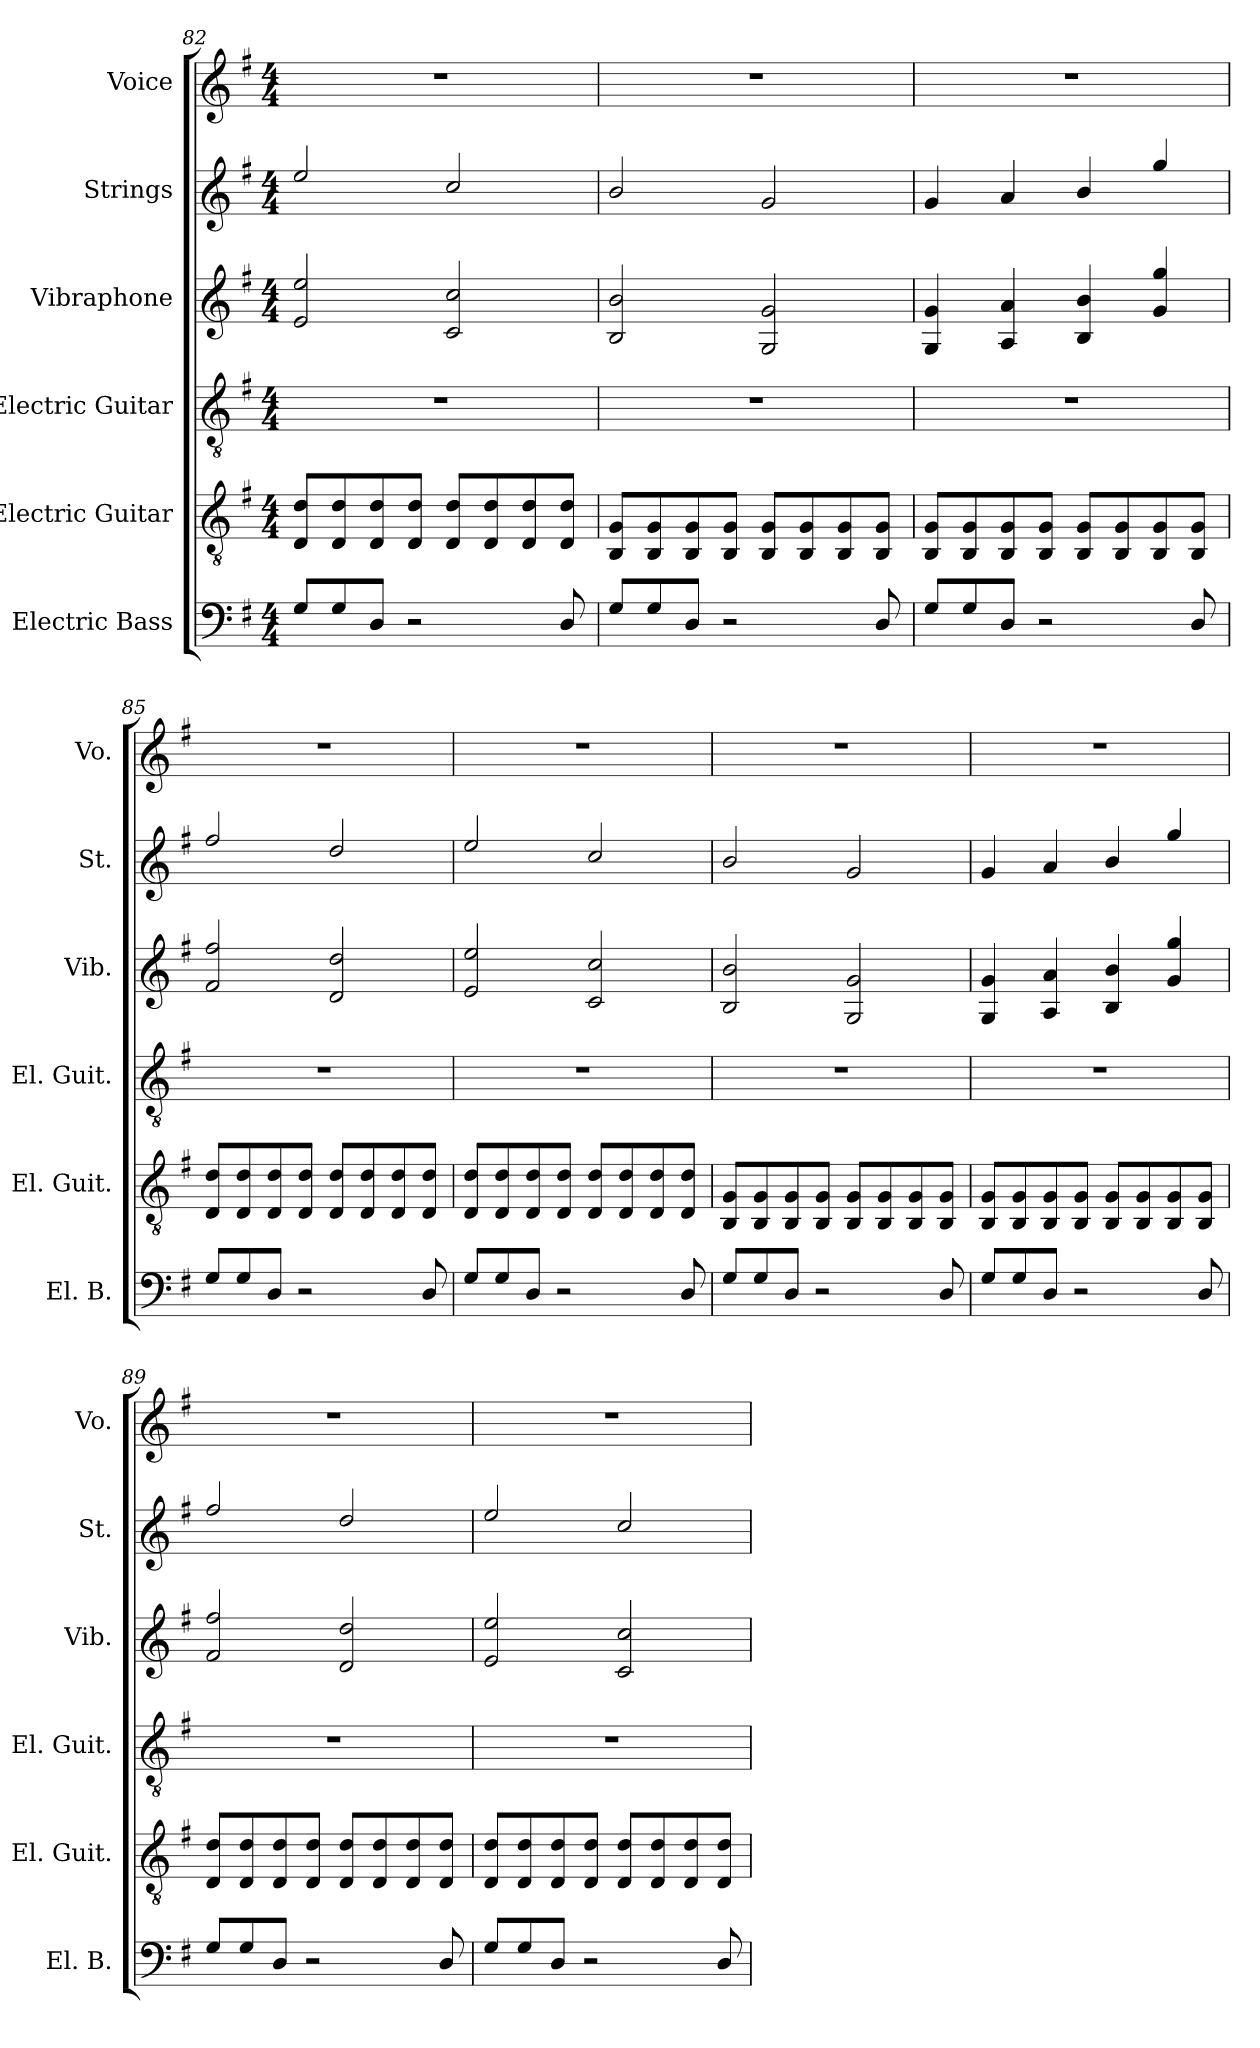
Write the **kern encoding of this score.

**kern	**kern	**kern	**kern	**kern	**kern
*part6	*part5	*part4	*part3	*part2	*part1
*staff6	*staff5	*staff4	*staff3	*staff2	*staff1
*I"Electric Bass	*I"Electric Guitar	*I"Electric Guitar	*I"Vibraphone	*I"Strings	*I"Voice
*I'El. B.	*I'El. Guit.	*I'El. Guit.	*I'Vib.	*I'St.	*I'Vo.
*clefF4	*clefGv2	*clefGv2	*clefG2	*clefG2	*clefG2
*k[f#]	*k[f#]	*k[f#]	*k[f#]	*k[f#]	*k[f#]
*M4/4	*M4/4	*M4/4	*M4/4	*M4/4	*M4/4
=82	=82	=82	=82	=82	=82
8G/L	8D/ 8d/L	1r	2e/ 2ee/	2ee/	1r
8G/	8D/ 8d/	.	.	.	.
8D/J	8D/ 8d/	.	.	.	.
2r	8D/ 8d/J	.	.	.	.
.	8D/ 8d/L	.	2c/ 2cc/	2cc/	.
.	8D/ 8d/	.	.	.	.
.	8D/ 8d/	.	.	.	.
8D/	8D/ 8d/J	.	.	.	.
!!LO:PB:g=z
=83	=83	=83	=83	=83	=83
8G/L	8BB/ 8G/L	1r	2B/ 2b/	2b/	1r
8G/	8BB/ 8G/	.	.	.	.
8D/J	8BB/ 8G/	.	.	.	.
2r	8BB/ 8G/J	.	.	.	.
.	8BB/ 8G/L	.	2G/ 2g/	2g/	.
.	8BB/ 8G/	.	.	.	.
.	8BB/ 8G/	.	.	.	.
8D/	8BB/ 8G/J	.	.	.	.
=84	=84	=84	=84	=84	=84
8G/L	8BB/ 8G/L	1r	4G/ 4g/	4g/	1r
8G/	8BB/ 8G/	.	.	.	.
8D/J	8BB/ 8G/	.	4A/ 4a/	4a/	.
2r	8BB/ 8G/J	.	.	.	.
.	8BB/ 8G/L	.	4B/ 4b/	4b/	.
.	8BB/ 8G/	.	.	.	.
.	8BB/ 8G/	.	4g/ 4gg/	4gg/	.
8D/	8BB/ 8G/J	.	.	.	.
=85	=85	=85	=85	=85	=85
8G/L	8D/ 8d/L	1r	2f#/ 2ff#/	2ff#/	1r
8G/	8D/ 8d/	.	.	.	.
8D/J	8D/ 8d/	.	.	.	.
2r	8D/ 8d/J	.	.	.	.
.	8D/ 8d/L	.	2d/ 2dd/	2dd/	.
.	8D/ 8d/	.	.	.	.
.	8D/ 8d/	.	.	.	.
8D/	8D/ 8d/J	.	.	.	.
=86	=86	=86	=86	=86	=86
8G/L	8D/ 8d/L	1r	2e/ 2ee/	2ee/	1r
8G/	8D/ 8d/	.	.	.	.
8D/J	8D/ 8d/	.	.	.	.
2r	8D/ 8d/J	.	.	.	.
.	8D/ 8d/L	.	2c/ 2cc/	2cc/	.
.	8D/ 8d/	.	.	.	.
.	8D/ 8d/	.	.	.	.
8D/	8D/ 8d/J	.	.	.	.
!!LO:LB:g=z
=87	=87	=87	=87	=87	=87
8G/L	8BB/ 8G/L	1r	2B/ 2b/	2b/	1r
8G/	8BB/ 8G/	.	.	.	.
8D/J	8BB/ 8G/	.	.	.	.
2r	8BB/ 8G/J	.	.	.	.
.	8BB/ 8G/L	.	2G/ 2g/	2g/	.
.	8BB/ 8G/	.	.	.	.
.	8BB/ 8G/	.	.	.	.
8D/	8BB/ 8G/J	.	.	.	.
=88	=88	=88	=88	=88	=88
8G/L	8BB/ 8G/L	1r	4G/ 4g/	4g/	1r
8G/	8BB/ 8G/	.	.	.	.
8D/J	8BB/ 8G/	.	4A/ 4a/	4a/	.
2r	8BB/ 8G/J	.	.	.	.
.	8BB/ 8G/L	.	4B/ 4b/	4b/	.
.	8BB/ 8G/	.	.	.	.
.	8BB/ 8G/	.	4g/ 4gg/	4gg/	.
8D/	8BB/ 8G/J	.	.	.	.
=89	=89	=89	=89	=89	=89
8G/L	8D/ 8d/L	1r	2f#/ 2ff#/	2ff#/	1r
8G/	8D/ 8d/	.	.	.	.
8D/J	8D/ 8d/	.	.	.	.
2r	8D/ 8d/J	.	.	.	.
.	8D/ 8d/L	.	2d/ 2dd/	2dd/	.
.	8D/ 8d/	.	.	.	.
.	8D/ 8d/	.	.	.	.
8D/	8D/ 8d/J	.	.	.	.
=90	=90	=90	=90	=90	=90
8G/L	8D/ 8d/L	1r	2e/ 2ee/	2ee/	1r
8G/	8D/ 8d/	.	.	.	.
8D/J	8D/ 8d/	.	.	.	.
2r	8D/ 8d/J	.	.	.	.
.	8D/ 8d/L	.	2c/ 2cc/	2cc/	.
.	8D/ 8d/	.	.	.	.
.	8D/ 8d/	.	.	.	.
8D/	8D/ 8d/J	.	.	.	.
=	=	=	=	=	=
*-	*-	*-	*-	*-	*-
